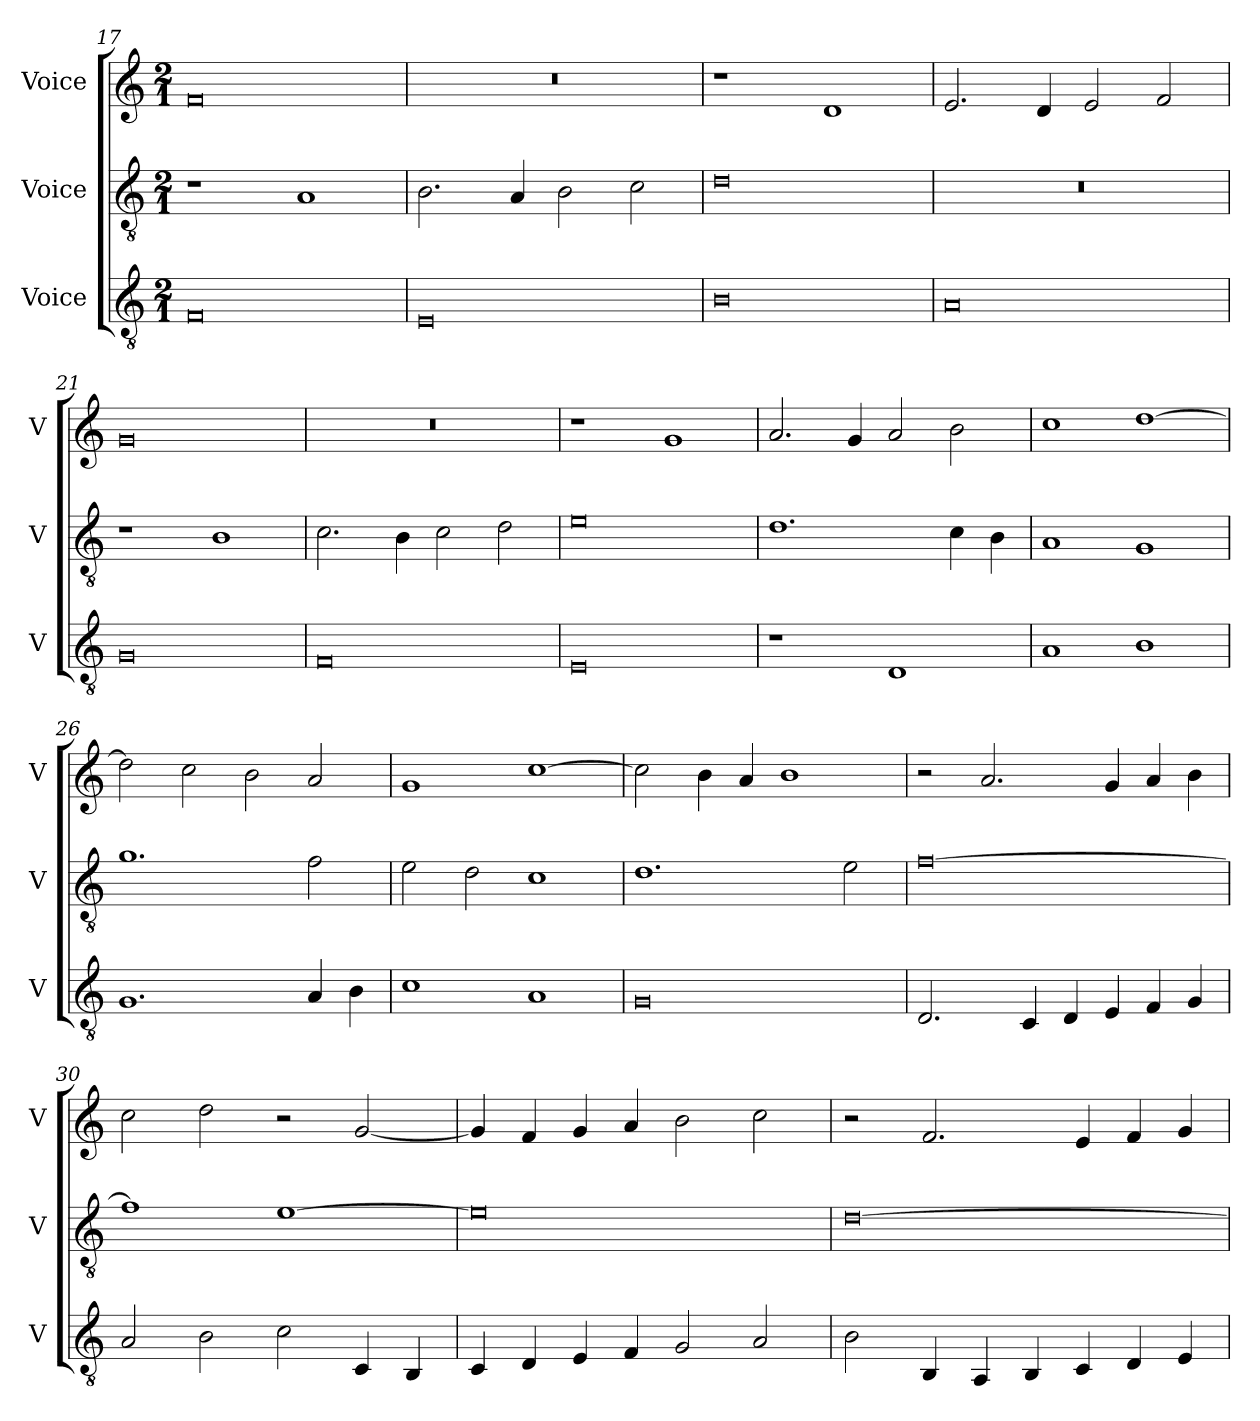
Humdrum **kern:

**kern	**kern	**kern
*part3	*part2	*part1
*staff3	*staff2	*staff1
*I"Voice	*I"Voice	*I"Voice
*I'V	*I'V	*I'V
*clefGv2	*clefGv2	*clefG2
*k[]	*k[]	*k[]
*M2/1	*M2/1	*M2/1
=17	=17	=17
0F	1r	0f
.	1A	.
=18	=18	=18
0E	2.B\	0r
.	4A/	.
.	2B\	.
.	2c\	.
!!LO:LB:g=z
=19	=19	=19
0B	0d	1r
.	.	1d
=20	=20	=20
0A	0r	2.e/
.	.	4d/
.	.	2e/
.	.	2f/
=21	=21	=21
0G	1r	0g
.	1B	.
=22	=22	=22
0F	2.c\	0r
.	4B\	.
.	2c\	.
.	2d\	.
!!LO:LB:g=z
=23	=23	=23
0E	0e	1r
.	.	1g
=24	=24	=24
1r	1.d	2.a/
.	.	4g/
1D	.	2a/
.	4c\	2b\
.	4B\	.
=25	=25	=25
1A	1A	1cc
1B	1G	[1dd
=26	=26	=26
1.G	1.g	2dd\]
.	.	2cc\
.	.	2b\
4A/	2f\	2a/
4B\	.	.
!!LO:LB:g=z
=27	=27	=27
1c	2e\	1g
.	2d\	.
1A	1c	[1cc
=28	=28	=28
0G	1.d	2cc\]
.	.	4b\
.	.	4a/
.	.	1b
.	2e\	.
=29	=29	=29
2.D/	[0f	2r
.	.	2.a/
4C/	.	.
4D/	.	.
4E/	.	4g/
4F/	.	4a/
4G/	.	4b\
=30	=30	=30
2A/	1f]	2cc\
2B\	.	2dd\
2c\	[1e	2r
4C/	.	[2g/
4BB/	.	.
!!LO:LB:g=z
=31	=31	=31
4C/	0e]	4g/]
4D/	.	4f/
4E/	.	4g/
4F/	.	4a/
2G/	.	2b\
2A/	.	2cc\
=32	=32	=32
2B\	[0d	2r
4BB/	.	2.f/
4AA/	.	.
4BB/	.	.
4C/	.	4e/
4D/	.	4f/
4E/	.	4g/
=	=	=
*-	*-	*-
